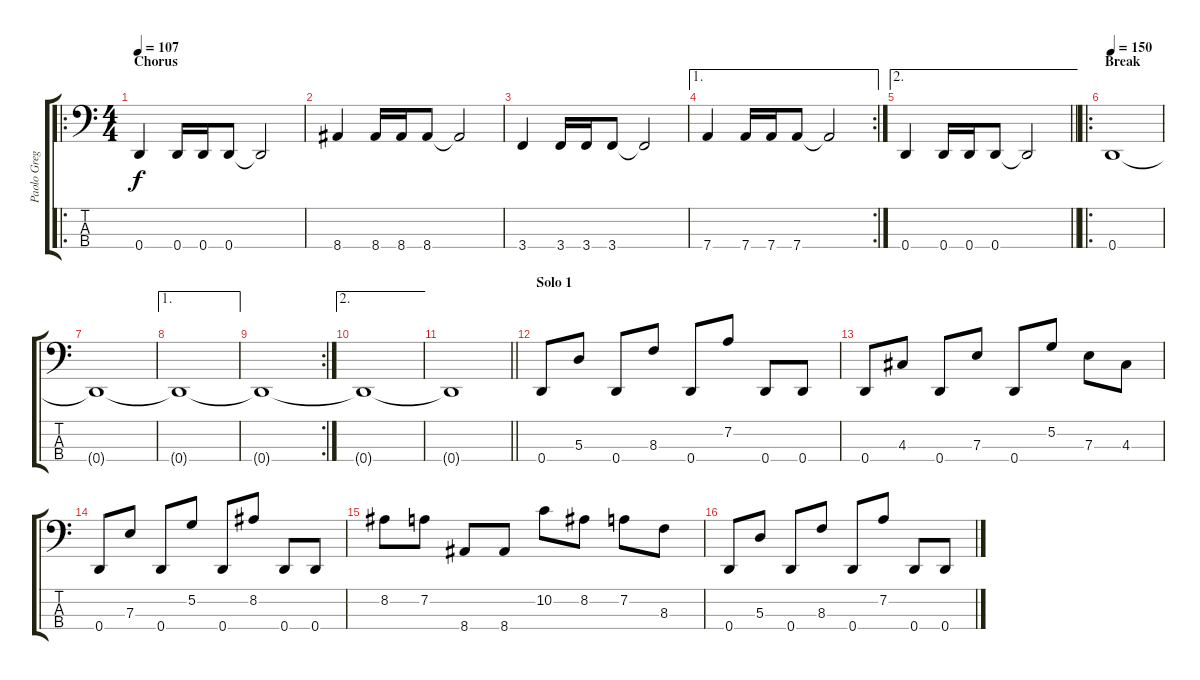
\track ("Paolo Gregoletto" "Paolo Greg") {instrument electricbasspick}
\staff {score tabs}
\tuning (G2 D2 A1 D1) {hide}
\ro
\ts (4 4)
\section ("" "Chorus")
\tempo 107
\clef f4
\ks c
0.4.4{dy f} 0.4.16 0.4.16 0.4.8 0.4{t}.2 |
8.4.4 8.4.16 8.4.16 8.4.8 8.4{t}.2 |
3.4.4 3.4.16 3.4.16 3.4.8 3.4{t}.2 |
\ae 1
\rc 2
7.4.4 7.4.16 7.4.16 7.4.8 7.4{t}.2 |
\ae 2
\barLineRight lightlight
0.4.4 0.4.16 0.4.16 0.4.8 0.4{t}.2 |
\ro
\section ("" "Break")
\tempo 150
0.4.1 |
0.4{t}.1 |
\ae 1
0.4{t}.1 |
\rc 2
0.4{t}.1 |
\ae 2
0.4{t}.1 |
\barLineRight lightlight
0.4{t}.1 |
\section ("" "Solo 1")
0.4.8 5.3.8 0.4.8 8.3.8 0.4.8 7.2.8 0.4.8 0.4.8 |
0.4.8 4.3.8 0.4.8 7.3.8 0.4.8 5.2.8 7.3.8 4.3.8 |
0.4.8 7.3.8 0.4.8 5.2.8 0.4.8 8.2.8 0.4.8 0.4.8 |
8.2.8 7.2.8 8.4.8 8.4.8 10.2.8 8.2.8 7.2.8 8.3.8 |
0.4.8 5.3.8 0.4.8 8.3.8 0.4.8 7.2.8 0.4.8 0.4.8
